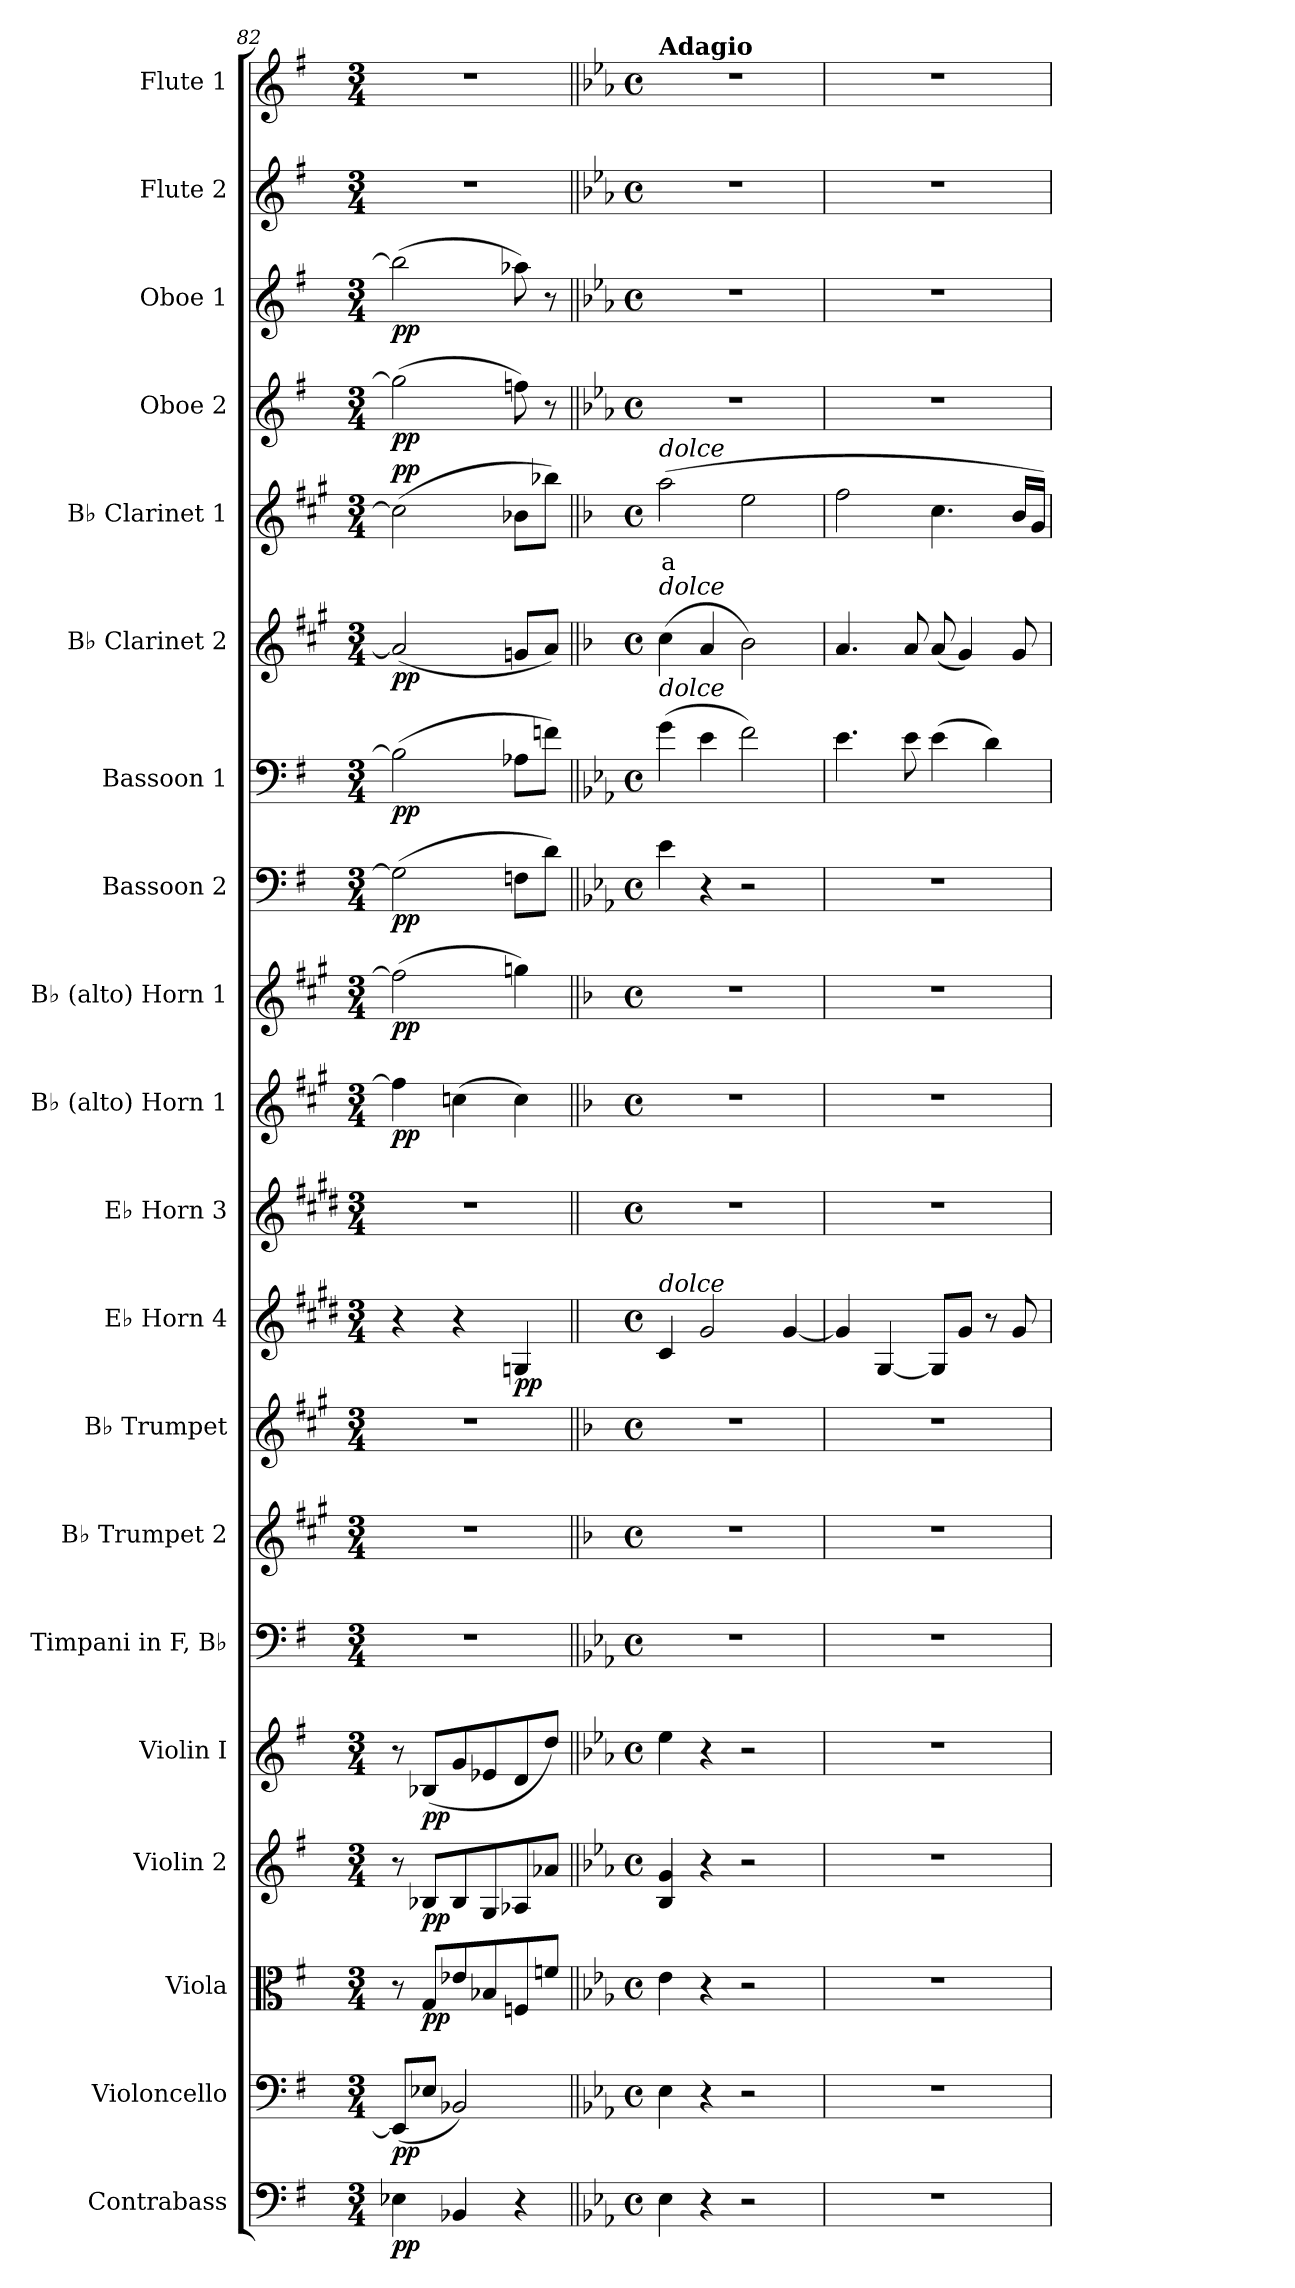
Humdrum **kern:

**kern	**dynam	**kern	**dynam	**kern	**dynam	**kern	**dynam	**kern	**dynam	**kern	**kern	**kern	**kern	**dynam	**kern	**kern	**dynam	**kern	**dynam	**kern	**dynam	**kern	**dynam	**kern	**dynam	**kern	**text	**dynam	**kern	**dynam	**kern	**dynam	**kern	**kern
*part20	*part20	*part19	*part19	*part18	*part18	*part17	*part17	*part16	*part16	*part15	*part14	*part13	*part12	*part12	*part11	*part10	*part10	*part9	*part9	*part8	*part8	*part7	*part7	*part6	*part6	*part5	*part5	*part5	*part4	*part4	*part3	*part3	*part2	*part1
*staff20	*staff20	*staff19	*staff19	*staff18	*staff18	*staff17	*staff17	*staff16	*staff16	*staff15	*staff14	*staff13	*staff12	*staff12	*staff11	*staff10	*staff10	*staff9	*staff9	*staff8	*staff8	*staff7	*staff7	*staff6	*staff6	*staff5	*staff5	*staff5	*staff4	*staff4	*staff3	*staff3	*staff2	*staff1
*I"Contrabass	*	*I"Violoncello	*	*I"Viola	*	*I"Violin 2	*	*I"Violin I	*	*I"Timpani in F, B♭	*I"B♭ Trumpet 2	*I"B♭ Trumpet	*I"E♭ Horn 4	*	*I"E♭ Horn 3	*I"B♭ (alto) Horn 1	*	*I"B♭ (alto) Horn 1	*	*I"Bassoon 2	*	*I"Bassoon 1	*	*I"B♭ Clarinet 2	*	*I"B♭ Clarinet 1	*	*	*I"Oboe 2	*	*I"Oboe 1	*	*I"Flute 2	*I"Flute 1
*I'Cb	*	*I'Vc	*	*I'Vla	*	*I'Vl 2	*	*I'Vl 1	*	*I'Timp	*I'Tpt 2	*I'Tpt 1	*I'Hn 4	*	*I'Hn 3	*I'Hn 2	*	*I'Hn 1	*	*I'Bsn 2	*	*I'Bsn 1	*	*I'Cl 2	*	*I'Cl 1	*	*	*I'Ob 2	*	*I'Ob 1	*	*I'Fl 2	*I'Fl 1
*clefF4	*	*clefF4	*	*clefC3	*	*clefG2	*	*clefG2	*	*clefF4	*clefG2	*clefG2	*clefG2	*	*clefG2	*clefG2	*	*clefG2	*	*clefF4	*	*clefF4	*	*clefG2	*	*clefG2	*	*	*clefG2	*	*clefG2	*	*clefG2	*clefG2
*ITrd7c12	*	*	*	*	*	*	*	*	*	*	*ITrd1c2	*ITrd1c2	*ITrd5c9	*	*ITrd5c9	*ITrd1c2	*	*ITrd1c2	*	*	*	*	*	*ITrd1c2	*	*ITrd1c2	*	*	*	*	*	*	*	*
*k[f#]	*	*k[f#]	*	*k[f#]	*	*k[f#]	*	*k[f#]	*	*k[f#]	*k[f#]	*k[f#]	*k[f#]	*	*k[f#]	*k[f#]	*	*k[f#]	*	*k[f#]	*	*k[f#]	*	*k[f#]	*	*k[f#]	*	*	*k[f#]	*	*k[f#]	*	*k[f#]	*k[f#]
*M3/4	*	*M3/4	*	*M3/4	*	*M3/4	*	*M3/4	*	*M3/4	*M3/4	*M3/4	*M3/4	*	*M3/4	*M3/4	*	*M3/4	*	*M3/4	*	*M3/4	*	*M3/4	*	*M3/4	*	*	*M3/4	*	*M3/4	*	*M3/4	*M3/4
=82	=82	=82	=82	=82	=82	=82	=82	=82	=82	=82	=82	=82	=82	=82	=82	=82	=82	=82	=82	=82	=82	=82	=82	=82	=82	=82	=82	=82	=82	=82	=82	=82	=82	=82
!	!LO:DY:b	!	!LO:DY:b	!	!	!	!	!	!	!	!	!	!	!	!	!	!LO:DY:b	!	!LO:DY:b	!	!LO:DY:b	!	!LO:DY:b	!	!LO:DY:b	!	!	!LO:DY:b	!	!LO:DY:b	!	!LO:DY:b	!	!
4EE-X\	pp	(<8EE-/L]	pp	8r	.	8r	.	8r	.	2.r	2.r	2.r	4r	.	2.r	4ee-\]	pp	(>2ee-\]	pp	(>2G\]	pp	(>2B-\]	pp	(<2g/]	pp	(>2b-\]	.	pp	(>2gg\]	pp	(>2bb-\]	pp	2.r	2.r
!	!	!	!	!	!LO:DY:b	!	!LO:DY:b	!	!LO:DY:b	!	!	!	!	!	!	!	!	!	!	!	!	!	!	!	!	!	!	!	!	!	!	!	!	!
.	.	8E-X/J	.	8G/L	pp	8B-X/L	pp	(<8B-X/L	pp	.	.	.	.	.	.	.	.	.	.	.	.	.	.	.	.	.	.	.	.	.	.	.	.	.
4BBB-X/	.	2BB-X/)	.	8e-X/	.	8B-/	.	8g/	.	.	.	.	4r	.	.	(>4b-X\	.	.	.	.	.	.	.	.	.	.	.	.	.	.	.	.	.	.
.	.	.	.	8B-X/	.	8G/	.	8e-X/	.	.	.	.	.	.	.	.	.	.	.	.	.	.	.	.	.	.	.	.	.	.	.	.	.	.
!	!	!	!	!	!	!	!	!	!	!	!	!	!	!LO:DY:b	!	!	!	!	!	!	!	!	!	!	!	!	!	!	!	!	!	!	!	!
4r	.	.	.	8Fn/	.	8A-X/	.	8d/	.	.	.	.	4BB-X/	pp	.	4b-\)	.	4ffn\)	.	8Fn\L	.	8A-X\L	.	8fn/L	.	8a-X\L	.	.	8ffn\)	.	8aa-X\)	.	.	.
.	.	.	.	8fn/J	.	8a-X/J	.	8dd/J)	.	.	.	.	.	.	.	.	.	.	.	8d\J)	.	8fn\J)	.	8g/J)	.	8aa-X\J)	.	.	8r	.	8r	.	.	.
=83||	=83||	=83||	=83||	=83||	=83||	=83||	=83||	=83||	=83||	=83||	=83||	=83||	=83||	=83||	=83||	=83||	=83||	=83||	=83||	=83||	=83||	=83||	=83||	=83||	=83||	=83||	=83||	=83||	=83||	=83||	=83||	=83||	=83||	=83||
*k[b-e-a-]	*	*k[b-e-a-]	*	*k[b-e-a-]	*	*k[b-e-a-]	*	*k[b-e-a-]	*	*k[b-e-a-]	*k[b-e-a-]	*k[b-e-a-]	*k[b-e-a-]	*	*k[b-e-a-]	*k[b-e-a-]	*	*k[b-e-a-]	*	*k[b-e-a-]	*	*k[b-e-a-]	*	*k[b-e-a-]	*	*k[b-e-a-]	*	*	*k[b-e-a-]	*	*k[b-e-a-]	*	*k[b-e-a-]	*k[b-e-a-]
*M4/4	*	*M4/4	*	*M4/4	*	*M4/4	*	*M4/4	*	*M4/4	*M4/4	*M4/4	*M4/4	*	*M4/4	*M4/4	*	*M4/4	*	*M4/4	*	*M4/4	*	*M4/4	*	*M4/4	*	*	*M4/4	*	*M4/4	*	*M4/4	*M4/4
*met(c)	*	*met(c)	*	*met(c)	*	*met(c)	*	*met(c)	*	*met(c)	*met(c)	*met(c)	*met(c)	*	*met(c)	*met(c)	*	*met(c)	*	*met(c)	*	*met(c)	*	*met(c)	*	*met(c)	*	*	*met(c)	*	*met(c)	*	*met(c)	*met(c)
!	!	!	!	!	!	!	!	!	!	!	!	!	!	!	!	!	!	!	!	!	!	!	!	!	!	!	!	!	!	!	!	!	!	!LO:TX:a:B:t=Adagio
!	!	!	!	!	!	!	!	!	!	!	!	!	!	!	!	!	!	!	!	!	!	!	!	!	!	!LO:TX:a:i:t=dolce	!	!	!	!	!	!	!	!
!	!	!	!	!	!	!	!	!	!	!	!	!	!	!	!	!	!	!	!	!	!	!	!	!LO:TX:a:i:t=dolce	!	!	!	!	!	!	!	!	!	!
!	!	!	!	!	!	!	!	!	!	!	!	!	!	!	!	!	!	!	!	!	!	!LO:TX:a:i:t=dolce	!	!	!	!	!	!	!	!	!	!	!	!
!	!	!	!	!	!	!	!	!	!	!	!	!	!LO:TX:a:i:t=dolce	!	!	!	!	!	!	!	!	!	!	!	!	!	!	!	!	!	!	!	!	!
!	!	!	!	!	!	!	!	!	!	!	!	!	!	!	!	!	!	!	!	!	!	!	!	!	!	!	!LO:LY:b:color=#FF0000	!	!	!	!	!	!	!
4EE-\	.	4E-\	.	4e-\	.	4B-/ 4g/	.	4ee-\	.	1r	1r	1r	4E-/	.	1r	1r	.	1r	.	4e-\	.	(>4g\	.	(>4b-\	.	(>2gg\	a	.	1r	.	1r	.	1r	1r
4r	.	4r	.	4r	.	4r	.	4r	.	.	.	.	2B-/	.	.	.	.	.	.	4r	.	4e-\	.	4g/	.	.	.	.	.	.	.	.	.	.
2r	.	2r	.	2r	.	2r	.	2r	.	.	.	.	.	.	.	.	.	.	.	2r	.	2f\)	.	2a-\)	.	2dd\	.	.	.	.	.	.	.	.
.	.	.	.	.	.	.	.	.	.	.	.	.	[4B-/	.	.	.	.	.	.	.	.	.	.	.	.	.	.	.	.	.	.	.	.	.
=84	=84	=84	=84	=84	=84	=84	=84	=84	=84	=84	=84	=84	=84	=84	=84	=84	=84	=84	=84	=84	=84	=84	=84	=84	=84	=84	=84	=84	=84	=84	=84	=84	=84	=84
1r	.	1r	.	1r	.	1r	.	1r	.	1r	1r	1r	4B-/]	.	1r	1r	.	1r	.	1r	.	4.e-\	.	4.g/	.	2ee-\	.	.	1r	.	1r	.	1r	1r
.	.	.	.	.	.	.	.	.	.	.	.	.	[4BB-/	.	.	.	.	.	.	.	.	.	.	.	.	.	.	.	.	.	.	.	.	.
.	.	.	.	.	.	.	.	.	.	.	.	.	.	.	.	.	.	.	.	.	.	8e-\	.	8g/	.	.	.	.	.	.	.	.	.	.
.	.	.	.	.	.	.	.	.	.	.	.	.	8BB-/L]	.	.	.	.	.	.	.	.	(>4e-\	.	(<8g/	.	4.b-\	.	.	.	.	.	.	.	.
.	.	.	.	.	.	.	.	.	.	.	.	.	8B-/J	.	.	.	.	.	.	.	.	.	.	4f/)	.	.	.	.	.	.	.	.	.	.
.	.	.	.	.	.	.	.	.	.	.	.	.	8r	.	.	.	.	.	.	.	.	4d\)	.	.	.	.	.	.	.	.	.	.	.	.
.	.	.	.	.	.	.	.	.	.	.	.	.	8B-/	.	.	.	.	.	.	.	.	.	.	8f/	.	16a-/LL	.	.	.	.	.	.	.	.
.	.	.	.	.	.	.	.	.	.	.	.	.	.	.	.	.	.	.	.	.	.	.	.	.	.	16f/JJ)	.	.	.	.	.	.	.	.
=	=	=	=	=	=	=	=	=	=	=	=	=	=	=	=	=	=	=	=	=	=	=	=	=	=	=	=	=	=	=	=	=	=	=
*-	*-	*-	*-	*-	*-	*-	*-	*-	*-	*-	*-	*-	*-	*-	*-	*-	*-	*-	*-	*-	*-	*-	*-	*-	*-	*-	*-	*-	*-	*-	*-	*-	*-	*-
